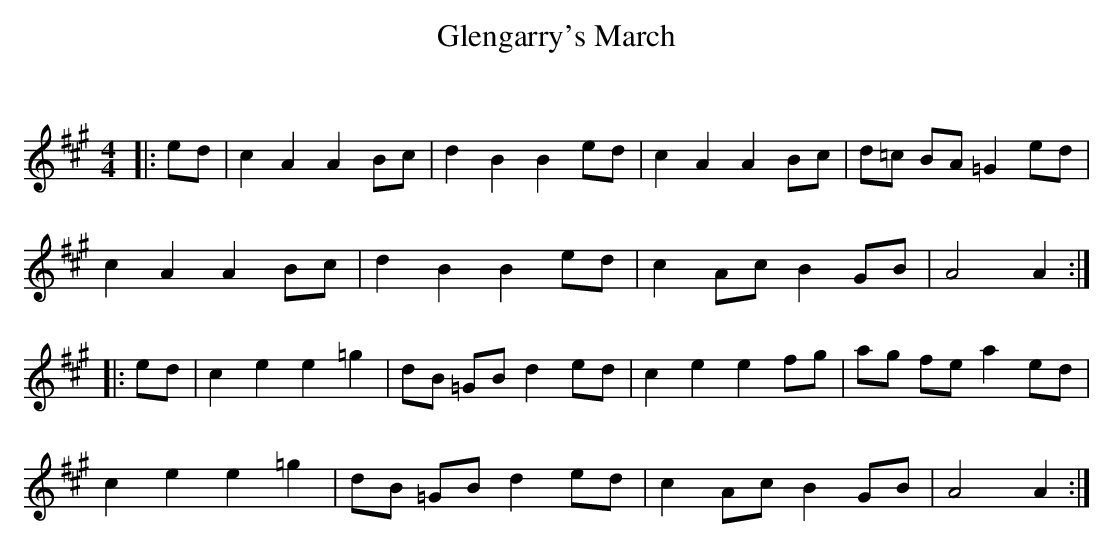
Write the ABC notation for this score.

X:1
T: Glengarry's March
C:
Q: 232
K:A
M:4/4
L:1/8
|:ed|c2 A2 A2 Bc|d2 B2 B2 ed|c2 A2 A2 Bc|d=c BA =G2 ed|
c2 A2 A2 Bc|d2 B2 B2 ed|c2 Ac B2 GB|A4 A2:|
|:ed|c2 e2 e2 =g2|dB =GB d2 ed|c2 e2 e2 fg|ag fe a2 ed|
c2 e2 e2 =g2|dB =GB d2 ed|c2 Ac B2 GB|A4 A2:|
